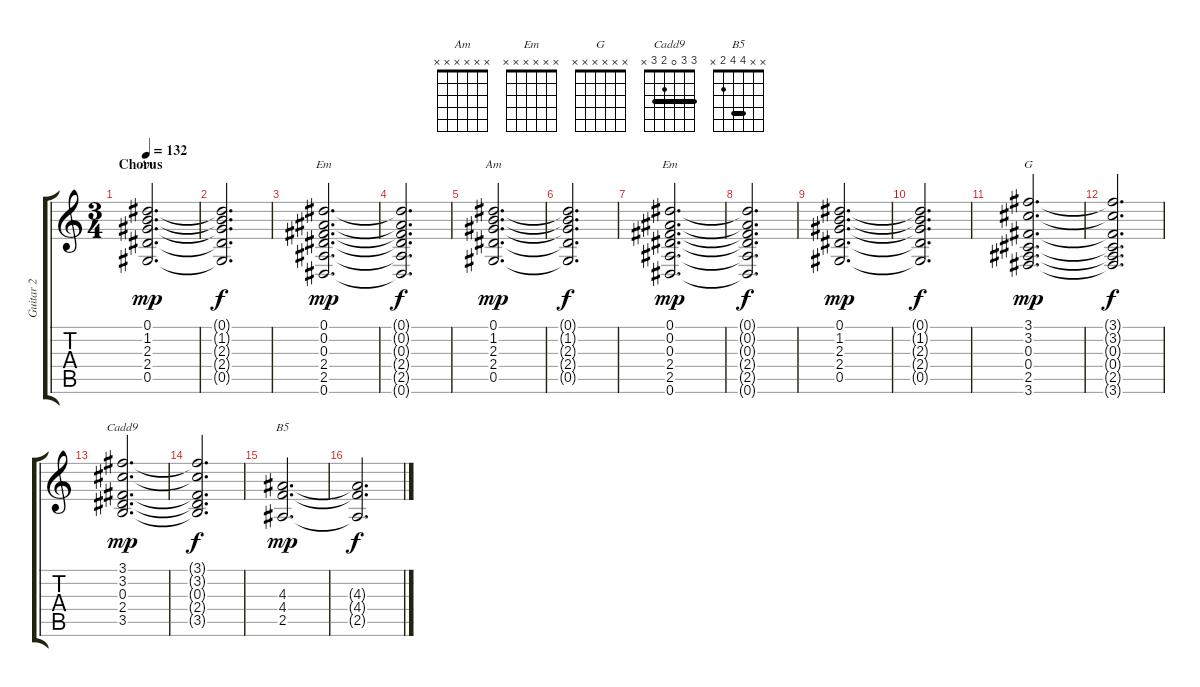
\track ("Guitar 2" "Guitar 2") {instrument electricguitarclean}
\staff {score tabs}
\tuning (Eb4 Bb3 Gb3 Db3 Ab2 Eb2) {hide}
\chord ("Am" 0 1 2 2 0 x)
\chord ("Em" 0 0 0 2 2 0)
\chord ("Am" x x x x x x)
\chord ("Em" x x x x x x)
\chord ("G" x x x x x x)
\chord ("Cadd9" 3 3 0 2 3 x) {barre 3}
\chord ("B5" x x 4 4 2 x) {barre 4}
\ts (3 4)
\section ("" "Chorus")
\tempo 132
\clef g2
\ks c
(0.1 1.2 2.3 2.4 0.5).2{d ch "Am" dy mp} |
(0.1{t} 1.2{t} 2.3{t} 2.4{t} 0.5{t}).2{d dy f} |
(0.1 0.2 0.3 2.4 2.5 0.6).2{d ch "Em" dy mp} |
(0.1{t} 0.2{t} 0.3{t} 2.4{t} 2.5{t} 0.6{t}).2{d dy f} |
(0.1 1.2 2.3 2.4 0.5).2{d ch "Am" dy mp} |
(0.1{t} 1.2{t} 2.3{t} 2.4{t} 0.5{t}).2{d dy f} |
(0.1 0.2 0.3 2.4 2.5 0.6).2{d ch "Em" dy mp} |
(0.1{t} 0.2{t} 0.3{t} 2.4{t} 2.5{t} 0.6{t}).2{d dy f} |
(0.1 1.2 2.3 2.4 0.5).2{d dy mp} |
(0.1{t} 1.2{t} 2.3{t} 2.4{t} 0.5{t}).2{d dy f} |
(3.1 3.2 0.3 0.4 2.5 3.6).2{d ch "G" dy mp} |
(3.1{t} 3.2{t} 0.3{t} 0.4{t} 2.5{t} 3.6{t}).2{d dy f} |
(3.1 3.2 0.3 2.4 3.5).2{d ch "Cadd9" dy mp} |
(3.1{t} 3.2{t} 0.3{t} 2.4{t} 3.5{t}).2{d dy f} |
(4.3 4.4 2.5).2{d ch "B5" dy mp} |
(4.3{t} 4.4{t} 2.5{t}).2{d dy f}
